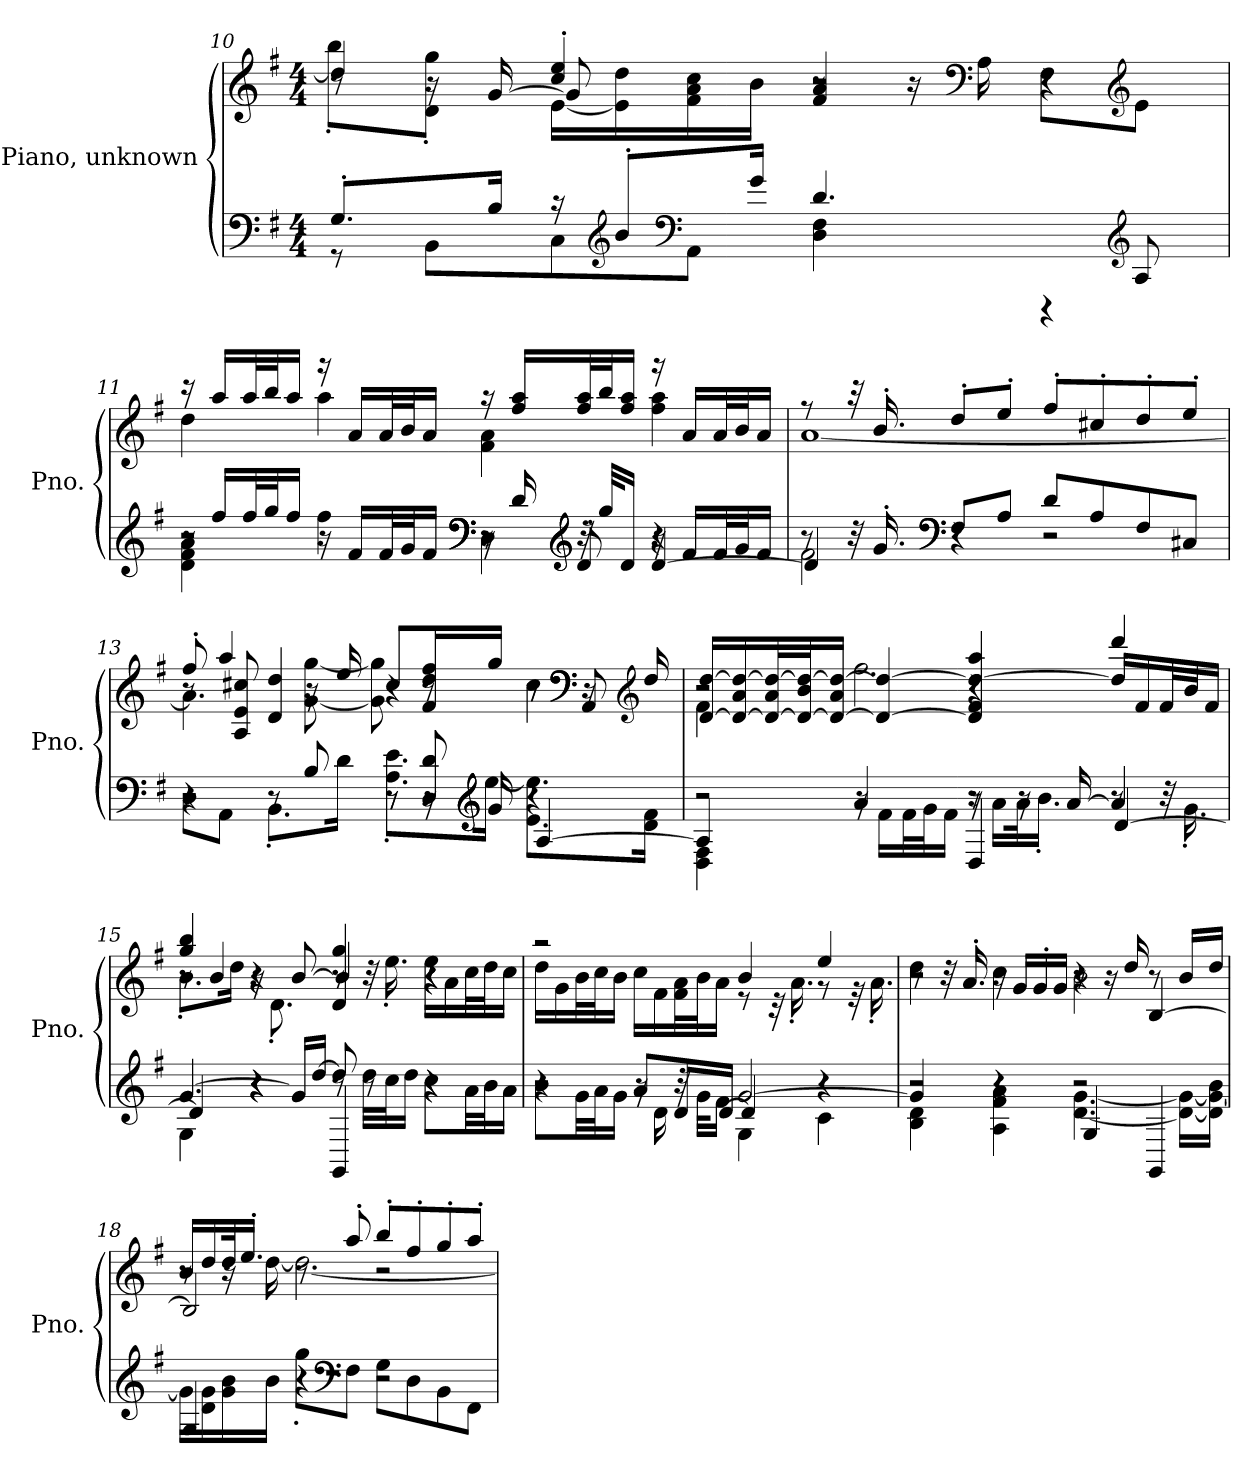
**kern	**kern
*part1	*part1
*staff2	*staff1
*I"Piano, unknown	*
*I'Pno.	*
!!LO:PB:g=z
*clefF4	*clefG2
*k[f#]	*k[f#]
*M4/4	*M4/4
=10	=10
*^	*^
*	*	*	*^
8.G'/L	8r	4dd/]	8bb'\L	8r
.	8BB\L	.	8d\' 8gg\'J	16r
16B/Jk	.	.	.	[16g/
16r	8C\	4cc/' 4ee/'	[16e\LL	8g/]
*clefG2	*	*	*	*
8b'/L	.	.	16e\] 16dd\	.
*clefF4	*	*	*	*
.	8AA\J	.	16f#\ 16a\ 16cc\	8r
16g/Jk	.	.	16b\JJ	.
4.d/	4D\ 4F#\	2r	8r	4f#/ 4a/
.	.	.	16r	.
*	*	*clefF4	*	*
.	.	.	16A\	.
.	4r	.	8F#\L	4r
*clefG2	*	*clefG2	*	*
8A/	.	.	8e\J	.
*	*	*	*v	*v
!!LO:LB:g=z
=11	=11	=11	=11
*	*^	*	*
16r	4d\ 4f#\ 4a\	2r	16r	4dd\
16ff#/LL	.	.	16aa/LL	.
32ff#/L	.	.	32aa/L	.
32gg/J	.	.	32bb/J	.
16ff#/JJ	.	.	16aa/JJ	.
16r	4ff#\	.	16r	4aa\
16f#/LL	.	.	16a/LL	.
32f#/L	.	.	32a/L	.
32g/J	.	.	32b/J	.
16f#/JJ	.	.	16a/JJ	.
*clefF4	*	*	*	*
16r	4D\	8r	16r	4f#\ 4a\
16d/	.	.	16ff#/ 16aa/LL	.
*clefG2	*	*	*	*
32r	.	8d'/	32ff#/ 32aa/L	.
32gg/KLL	.	.	32bb/J	.
16d/JJ	.	.	16ff#/ 16aa/JJ	.
16r	4r	[4d/	16r	4ff#\ 4aa\
16f#/LL	.	.	16a/LL	.
32f#/L	.	.	32a/L	.
32g/J	.	.	32b/J	.
16f#/JJ	.	.	16a/JJ	.
=12	=12	=12	=12	=12
8r	2f#\	4d/]	8r	[1a
32r	.	.	32r	.
16.g'/	.	.	16.b'/	.
*clefF4	*	*	*	*
8F#/L	.	4r	8dd'/L	.
8A/J	.	.	8ee'/J	.
8d/L	2r	2r	8ff#'/L	.
8A/	.	.	8cc#X'/	.
8F#/	.	.	8dd'/	.
8C#X/J	.	.	8ee'/J	.
!!LO:LB:g=z
=13	=13	=13	=13	=13
*	*	*	*	*^
2r	8D\L	4r	8ff#'/	4.a\]	8r
.	8AA\J	.	4aa/	.	8A/ 8e/ 8cc#X/
.	8.BB'\L	8r	.	.	4d/ 4dd/
.	.	8B/	16r	[8g\ [8gg\	.
.	16d\Jk	.	16ee/	.	.
8r	8.A\' 8.e\'L	8r	8cc#/L	8g\] 8gg\]	4r
16r	.	8D/ 8d/	16f#/ 16dd/ 16ff#/L	8r	.
*clefG2	*	*	*	*	*
16g/	[16ee\Jk	.	16gg/JJ	.	.
4r	8.e\ 8.ee\]L	[4A/	8r	4cc#\	8r
*	*	*	*clefF4	*	*
.	.	.	16r	.	8AA/
*	*	*	*clefG2	*	*
.	16d\ 16f#\Jk	.	16dd/	.	.
!!LO:LB:g=z	!!	!!
=14	=14	=14	=14	=14	=14
2r	4D\ 4F#\	4A/]	2r	4f#\	[16d/ [16dd/LL
.	.	.	.	.	16d/_ 16a/ 16dd/_
.	.	.	.	.	32d/_ 32a/ 32dd/_L
.	.	.	.	.	32d/_ 32b/ 32dd/_J
.	.	.	.	.	16d/_ 16a/ 16dd/_JJ
.	16r	4a/	.	2.ff#\	4d/_ 4dd/_
.	16f#\LL	.	.	.	.
.	32f#\L	.	.	.	.
.	32g\J	.	.	.	.
.	16f#\JJ	.	.	.	.
8r	16r	4D/	4r	.	4d/] 4f#/ 4dd/_ 4aa/
.	16a\LL	.	.	.	.
16r	32a\K	.	.	.	.
.	16.b'\JJ	.	.	.	.
[16a/	.	.	.	.	.
4a/]	8r	[4d/	4ddd/	.	16dd/LL]
.	.	.	.	.	16f#/
.	32r	.	.	.	32f#/L
.	16.g'\	.	.	.	32b/J
.	.	.	.	.	16f#/JJ
=15	=15	=15	=15	=15	=15
[4.g/	4G\	4d/]	4gg/ 4bb/	8.b'\L	8r
.	.	.	.	.	4b/
.	.	.	.	16dd\Jk	.
.	4r	4r	4r	16r	.
.	.	.	.	8.d'\	.
16g/LL]	.	.	.	.	[8b/
[16dd/JJ	.	.	.	.	.
8dd/]	8r	4GG/	4d/ 4gg/	8r	4b/]
8r	32dd\LLL	.	.	32r	.
.	32cc\J	.	.	16.ee'\	.
.	16dd\JJ	.	.	.	.
4r	8cc\L	4r	4r	16ee\LL	4r
.	.	.	.	16a\	.
.	32a\LL	.	.	32cc\L	.
.	32b\J	.	.	32dd\J	.
.	16a\JJ	.	.	16cc\JJ	.
*	*	*	*	*v	*v
!!LO:LB:g=z
=16	=16	=16	=16	=16
2r	8b\L	4r	2r	16dd\LL
.	.	.	.	16g\
.	32g\LL	.	.	32b\L
.	32a\J	.	.	32cc\J
.	16g\JJ	.	.	16b\JJ
.	16r	8a/L	.	16cc\LL
.	16d\	.	.	16f#\
.	32r	16d/L	.	32f#\ 32a\L
.	32g\KLL	.	.	32b\J
.	16f#\JJ	[16d/JJ	.	16a\JJ
[2g/	4G\	4d/]	4b/	8r
.	.	.	.	32r
.	.	.	.	16.a'\
.	4c\	4r	4ee/	8r
.	.	.	.	32r
.	.	.	.	16.a'\
=17	=17	=17	=17	=17
*	*	*	*	*^
4g/]	4B\ 4d\	2r	8r	4dd\	2r
.	.	.	32r	.	.
.	.	.	16.a'/	.	.
4r	4A\ 4f#\ 4a\	.	16r	4cc\	.
.	.	.	16g/LL	.	.
.	.	.	16g'/	.	.
.	.	.	16g/JJ	.	.
2r	[4.d\ [4.g\	4G/	8r	2b\	4r
.	.	.	16r	.	.
.	.	.	16dd/	.	.
.	.	4GG/	8r	.	[4B/
.	16d\_ 16g\_LL	.	16b/LL	.	.
.	16d\] 16g\_ 16b\JJ	.	16dd/JJ	.	.
!!LO:LB:g=z	!!	!!
=18	=18	=18	=18	=18	=18
1r	16g\LL]	4G/	16b/LL	8r	2B/]
.	16d\ 16g\	.	16dd/	.	.
.	16g\ 16b\	.	32dd/K	16r	.
.	.	.	16.ee'/JJ	.	.
.	16b\JJ	.	.	[16dd\	.
.	8gg'\L	4r	8r	2.dd\_	.
*clefF4	*	*	*	*	*
.	8F#\J	.	8aa'/	.	.
.	8G\L	2r	8bb'/L	.	2r
.	8D\	.	8ff#'/	.	.
.	8BB\	.	8gg'/	.	.
.	8FF#\J	.	8aa'/J	.	.
*v	*v	*v	*	*	*
*	*v	*v	*v
=	=
*-	*-
